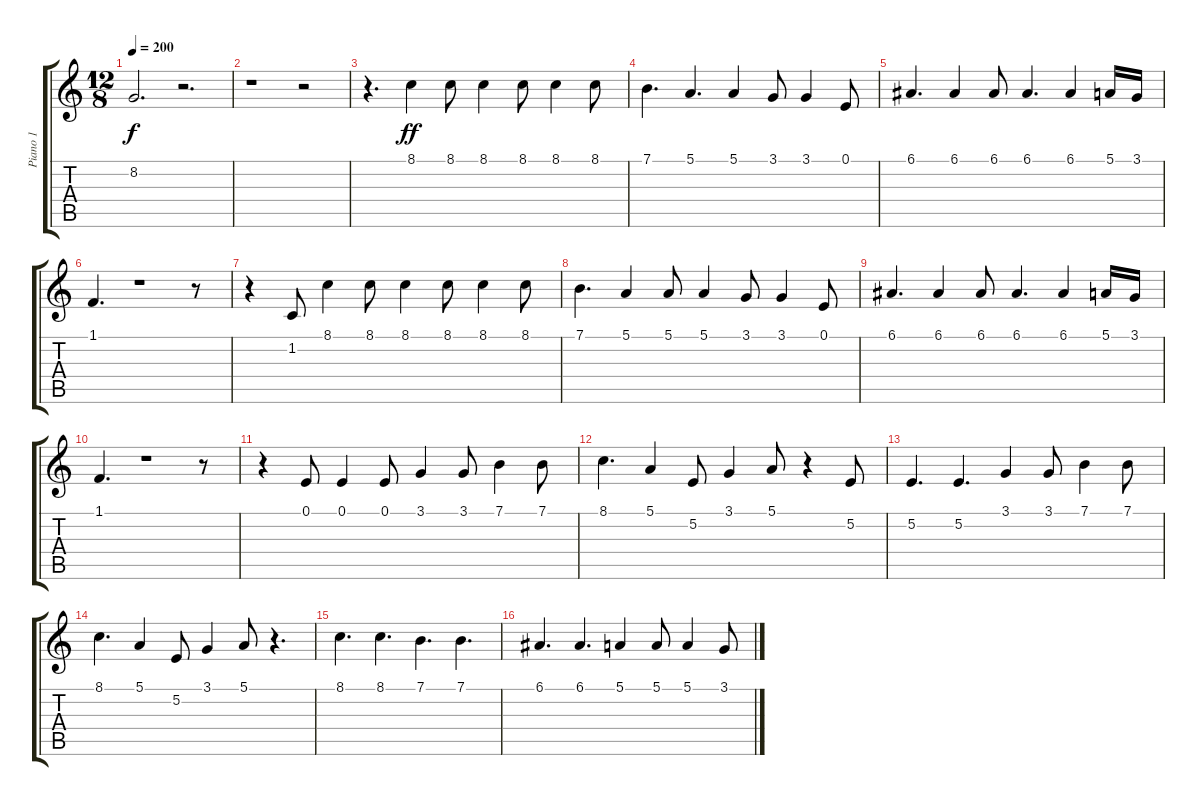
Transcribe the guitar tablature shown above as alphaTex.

\track ("Piano 1" "Piano 1") {instrument acousticgrandpiano}
\staff {score tabs}
\tuning (E4 B3 G3 D3 A2 E2) {hide}
\ts (12 8)
\tempo 200
\clef g2
\ks c
8.2{t}.2{d dy f} r.2{d} |
r.1 r.2 |
r.4{d} 8.1.4{dy ff} 8.1.8 8.1.4 8.1.8 8.1.4 8.1.8 |
7.1.4{d} 5.1.4{d} 5.1.4 3.1.8 3.1.4 0.1.8 |
6.1.4{d} 6.1.4 6.1.8 6.1.4{d} 6.1.4 5.1.16 3.1.16 |
1.1.4{d} r.1 r.8 |
r.4 1.2.8 8.1.4 8.1.8 8.1.4 8.1.8 8.1.4 8.1.8 |
7.1.4{d} 5.1.4 5.1.8 5.1.4 3.1.8 3.1.4 0.1.8 |
6.1.4{d} 6.1.4 6.1.8 6.1.4{d} 6.1.4 5.1.16 3.1.16 |
1.1.4{d} r.1 r.8 |
r.4 0.1.8 0.1.4 0.1.8 3.1.4 3.1.8 7.1.4 7.1.8 |
8.1.4{d} 5.1.4 5.2.8 3.1.4 5.1.8 r.4 5.2.8 |
5.2.4{d} 5.2.4{d} 3.1.4 3.1.8 7.1.4 7.1.8 |
8.1.4{d} 5.1.4 5.2.8 3.1.4 5.1.8 r.4{d} |
8.1.4{d} 8.1.4{d} 7.1.4{d} 7.1.4{d} |
6.1.4{d} 6.1.4{d} 5.1.4 5.1.8 5.1.4 3.1.8
